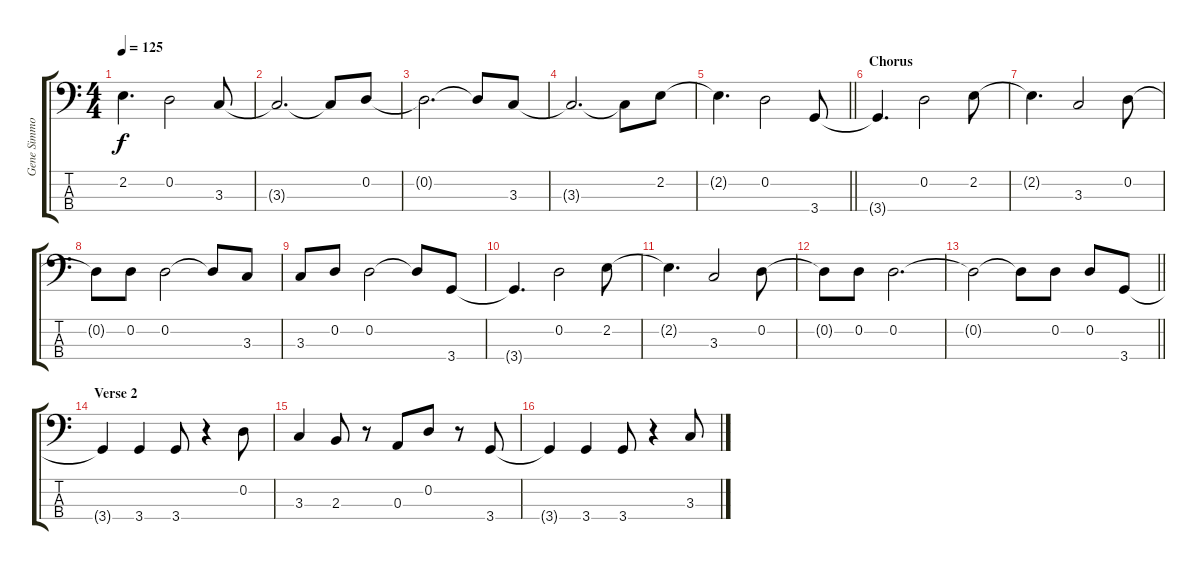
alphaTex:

\track ("Gene Simmons" "Gene Simmo") {instrument electricbassfinger}
\staff {score tabs}
\tuning (G2 D2 A1 E1) {hide}
\ts (4 4)
\tempo 125
\clef f4
\ks c
2.2{t}.4{d dy f} 0.2.2 3.3.8 |
3.3{t}.2{d} 3.3{t}.8 0.2.8 |
0.2{t}.2{d} 0.2{t}.8 3.3.8 |
3.3{t}.2{d} 3.3{t}.8 2.2.8 |
\barLineRight lightlight
2.2{t}.4{d} 0.2.2 3.4.8 |
\section ("" "Chorus")
3.4{t}.4{d} 0.2.2 2.2.8 |
2.2{t}.4{d} 3.3.2 0.2.8 |
0.2{t}.8 0.2.8 0.2.2 0.2{t}.8 3.3.8 |
3.3.8 0.2.8 0.2.2 0.2{t}.8 3.4.8 |
3.4{t}.4{d} 0.2.2 2.2.8 |
2.2{t}.4{d} 3.3.2 0.2.8 |
0.2{t}.8 0.2.8 0.2.2{d} |
\barLineRight lightlight
0.2{t}.2 0.2{t}.8 0.2.8 0.2.8 3.4.8 |
\section ("" "Verse 2")
3.4{t}.4 3.4.4 3.4.8 r.4 0.2.8 |
3.3.4 2.3.8 r.8 0.3.8 0.2.8 r.8 3.4.8 |
3.4{t}.4 3.4.4 3.4.8 r.4 3.3.8
